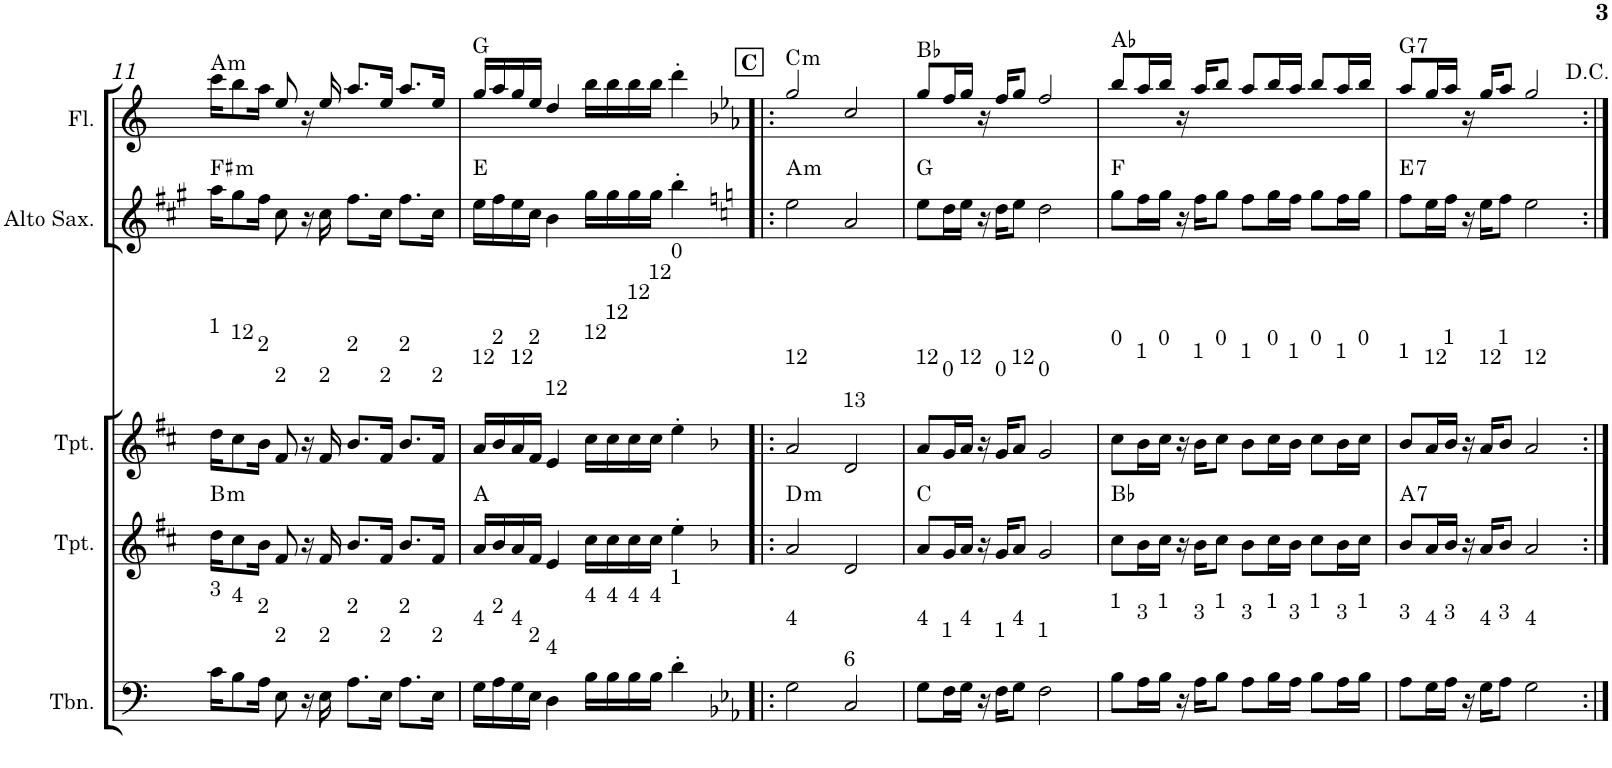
**kern	**kern	**harte	**kern	**kern	**harte	**kern	**harte
*part5	*part4	*part4	*part3	*part2	*part2	*part1	*part1
*staff5	*staff4	*	*staff3	*staff2	*	*staff1	*
*I"C clavF	*I"Bb	*	*I"Bb - Pirata	*I"Eb	*	*I"C clavG	*
!!LO:PB:g=z
*clefF4	*clefG2	*	*clefG2	*clefG2	*	*clefG2	*
*	*Trd1c2	*	*Trd1c2	*Trd5c9	*	*	*
*k[]	*k[f#c#]	*	*k[f#c#]	*k[f#c#g#]	*	*k[]	*
*C:	*D:	*	*D:	*A:	*	*C:	*
*M4/4	*M4/4	*	*M4/4	*M4/4	*	*M4/4	*
=11	=11	=11	=11	=11	=11	=11	=11
!	!	!	!LO:TX:a:t=1	!	!	!	!
!LO:TX:a:t=3	!	!LO:H:kt=m	!	!	!LO:H:kt=m	!	!LO:H:kt=m
16c\KL	16dd\KL	B:min	16dd\KL	16aa\KL	F#:min	16ccc\KL	A:min
!	!	!	!LO:TX:a:t=12	!	!	!	!
!LO:TX:a:t=4	!	!	!	!	!	!	!
8B\	8cc#\	.	8cc#\	8gg#\	.	8bb\	.
!	!	!	!LO:TX:a:t=2	!	!	!	!
!LO:TX:a:t=2	!	!	!	!	!	!	!
16A\Jk	16b\Jk	.	16b\Jk	16ff#\Jk	.	16aa\Jk	.
!	!	!	!LO:TX:a:t=2	!	!	!	!
!LO:TX:a:t=2	!	!	!	!	!	!	!
8E\	8f#/	.	8f#/	8cc#\	.	8ee/	.
16r	16r	.	16r	16r	.	16r	.
!	!	!	!LO:TX:a:t=2	!	!	!	!
!LO:TX:a:t=2	!	!	!	!	!	!	!
16E\	16f#/	.	16f#/	16cc#\	.	16ee/	.
!	!	!	!LO:TX:a:t=2	!	!	!	!
!LO:TX:a:t=2	!	!	!	!	!	!	!
8.A\L	8.b/L	.	8.b/L	8.ff#\L	.	8.aa/L	.
!	!	!	!LO:TX:a:t=2	!	!	!	!
!LO:TX:a:t=2	!	!	!	!	!	!	!
16E\Jk	16f#/Jk	.	16f#/Jk	16cc#\Jk	.	16ee/Jk	.
!	!	!	!LO:TX:a:t=2	!	!	!	!
!LO:TX:a:t=2	!	!	!	!	!	!	!
8.A\L	8.b/L	.	8.b/L	8.ff#\L	.	8.aa/L	.
!	!	!	!LO:TX:a:t=2	!	!	!	!
!LO:TX:a:t=2	!	!	!	!	!	!	!
16E\Jk	16f#/Jk	.	16f#/Jk	16cc#\Jk	.	16ee/Jk	.
=12	=12	=12	=12	=12	=12	=12	=12
!	!	!	!LO:TX:a:t=12	!	!	!	!
!LO:TX:a:t=4	!	!	!	!	!	!	!
16G\LL	16a/LL	A:maj	16a/LL	16ee\LL	E:maj	16gg/LL	G:maj
!	!	!	!LO:TX:a:t=2	!	!	!	!
!LO:TX:a:t=2	!	!	!	!	!	!	!
16A\	16b/	.	16b/	16ff#\	.	16aa/	.
!	!	!	!LO:TX:a:t=12	!	!	!	!
!LO:TX:a:t=4	!	!	!	!	!	!	!
16G\	16a/	.	16a/	16ee\	.	16gg/	.
!	!	!	!LO:TX:a:t=2	!	!	!	!
!LO:TX:a:t=2	!	!	!	!	!	!	!
16E\JJ	16f#/JJ	.	16f#/JJ	16cc#\JJ	.	16ee/JJ	.
!	!	!	!LO:TX:a:t=12	!	!	!	!
!LO:TX:a:t=4	!	!	!	!	!	!	!
4D\	4e/	.	4e/	4b\	.	4dd/	.
!	!	!	!LO:TX:a:t=12	!	!	!	!
!LO:TX:a:t=4	!	!	!	!	!	!	!
16B\LL	16cc#\LL	.	16cc#\LL	16gg#\LL	.	16bb\LL	.
!	!	!	!LO:TX:a:t=12	!	!	!	!
!LO:TX:a:t=4	!	!	!	!	!	!	!
16B\	16cc#\	.	16cc#\	16gg#\	.	16bb\	.
!	!	!	!LO:TX:a:t=12	!	!	!	!
!LO:TX:a:t=4	!	!	!	!	!	!	!
16B\	16cc#\	.	16cc#\	16gg#\	.	16bb\	.
!	!	!	!LO:TX:a:t=12	!	!	!	!
!LO:TX:a:t=4	!	!	!	!	!	!	!
16B\JJ	16cc#\JJ	.	16cc#\JJ	16gg#\JJ	.	16bb\JJ	.
!	!	!	!LO:TX:a:t=0	!	!	!	!
!LO:TX:a:t=1	!	!	!	!	!	!	!
4d'\	4ee'\	.	4ee'\	4bb'\	.	4ddd'\	.
!!LO:REH:place=s1:a:B:cj:t=C
=13!|:	=13!|:	=13!|:	=13!|:	=13!|:	=13!|:	=13!|:	=13!|:
*k[b-e-a-]	*k[b-]	*	*k[b-]	*k[]	*	*k[b-e-a-]	*
*E-:	*F:	*	*F:	*C:	*	*E-:	*
!	!	!	!LO:TX:a:t=12	!	!	!	!
!LO:TX:a:t=4	!	!LO:H:kt=m	!	!	!LO:H:kt=m	!	!LO:H:kt=m
2G\	2a/	D:min	2a/	2ee\	A:min	2gg/	C:min
!	!	!	!LO:TX:a:t=13	!	!	!	!
!LO:TX:a:t=6	!	!	!	!	!	!	!
2C/	2d/	.	2d/	2a/	.	2cc/	.
=14	=14	=14	=14	=14	=14	=14	=14
!	!	!	!LO:TX:a:t=12	!	!	!	!
!LO:TX:a:t=4	!	!	!	!	!	!	!
8G\L	8a/L	C:maj	8a/L	8ee\L	G:maj	8gg/L	Bb:maj
!	!	!	!LO:TX:a:t=0	!	!	!	!
!LO:TX:a:t=1	!	!	!	!	!	!	!
16F\L	16g/L	.	16g/L	16dd\L	.	16ff/L	.
!	!	!	!LO:TX:a:t=12	!	!	!	!
!LO:TX:a:t=4	!	!	!	!	!	!	!
16G\JJ	16a/JJ	.	16a/JJ	16ee\JJ	.	16gg/JJ	.
16r	16r	.	16r	16r	.	16r	.
!	!	!	!LO:TX:a:t=0	!	!	!	!
!LO:TX:a:t=1	!	!	!	!	!	!	!
16F\KL	16g/KL	.	16g/KL	16dd\KL	.	16ff/KL	.
!	!	!	!LO:TX:a:t=12	!	!	!	!
!LO:TX:a:t=4	!	!	!	!	!	!	!
8G\J	8a/J	.	8a/J	8ee\J	.	8gg/J	.
!	!	!	!LO:TX:a:t=0	!	!	!	!
!LO:TX:a:t=1	!	!	!	!	!	!	!
2F\	2g/	.	2g/	2dd\	.	2ff/	.
=15	=15	=15	=15	=15	=15	=15	=15
!	!	!	!LO:TX:a:t=0	!	!	!	!
!LO:TX:a:t=1	!	!	!	!	!	!	!
8B-\L	8cc\L	Bb:maj	8cc\L	8gg\L	F:maj	8bb-/L	Ab:maj
!	!	!	!LO:TX:a:t=1	!	!	!	!
!LO:TX:a:t=3	!	!	!	!	!	!	!
16A-\L	16b-\L	.	16b-\L	16ff\L	.	16aa-/L	.
!	!	!	!LO:TX:a:t=0	!	!	!	!
!LO:TX:a:t=1	!	!	!	!	!	!	!
16B-\JJ	16cc\JJ	.	16cc\JJ	16gg\JJ	.	16bb-/JJ	.
16r	16r	.	16r	16r	.	16r	.
!	!	!	!LO:TX:a:t=1	!	!	!	!
!LO:TX:a:t=3	!	!	!	!	!	!	!
16A-\KL	16b-\KL	.	16b-\KL	16ff\KL	.	16aa-/KL	.
!	!	!	!LO:TX:a:t=0	!	!	!	!
!LO:TX:a:t=1	!	!	!	!	!	!	!
8B-\J	8cc\J	.	8cc\J	8gg\J	.	8bb-/J	.
!	!	!	!LO:TX:a:t=1	!	!	!	!
!LO:TX:a:t=3	!	!	!	!	!	!	!
8A-\L	8b-\L	.	8b-\L	8ff\L	.	8aa-/L	.
!	!	!	!LO:TX:a:t=0	!	!	!	!
!LO:TX:a:t=1	!	!	!	!	!	!	!
16B-\L	16cc\L	.	16cc\L	16gg\L	.	16bb-/L	.
!	!	!	!LO:TX:a:t=1	!	!	!	!
!LO:TX:a:t=3	!	!	!	!	!	!	!
16A-\JJ	16b-\JJ	.	16b-\JJ	16ff\JJ	.	16aa-/JJ	.
!	!	!	!LO:TX:a:t=0	!	!	!	!
!LO:TX:a:t=1	!	!	!	!	!	!	!
8B-\L	8cc\L	.	8cc\L	8gg\L	.	8bb-/L	.
!	!	!	!LO:TX:a:t=1	!	!	!	!
!LO:TX:a:t=3	!	!	!	!	!	!	!
16A-\L	16b-\L	.	16b-\L	16ff\L	.	16aa-/L	.
!	!	!	!LO:TX:a:t=0	!	!	!	!
!LO:TX:a:t=1	!	!	!	!	!	!	!
16B-\JJ	16cc\JJ	.	16cc\JJ	16gg\JJ	.	16bb-/JJ	.
=16	=16	=16	=16	=16	=16	=16	=16
!	!	!	!LO:TX:a:t=1	!	!	!	!
!LO:TX:a:t=3	!	!LO:H:kt=7	!	!	!LO:H:kt=7	!	!LO:H:kt=7
8A-\L	8b-/L	A:7	8b-/L	8ff\L	E:7	8aa-/L	G:7
!	!	!	!LO:TX:a:t=12	!	!	!	!
!LO:TX:a:t=4	!	!	!	!	!	!	!
16G\L	16a/L	.	16a/L	16ee\L	.	16gg/L	.
!	!	!	!LO:TX:a:t=1	!	!	!	!
!LO:TX:a:t=3	!	!	!	!	!	!	!
16A-\JJ	16b-/JJ	.	16b-/JJ	16ff\JJ	.	16aa-/JJ	.
16r	16r	.	16r	16r	.	16r	.
!	!	!	!LO:TX:a:t=12	!	!	!	!
!LO:TX:a:t=4	!	!	!	!	!	!	!
16G\KL	16a/KL	.	16a/KL	16ee\KL	.	16gg/KL	.
!	!	!	!LO:TX:a:t=1	!	!	!	!
!LO:TX:a:t=3	!	!	!	!	!	!	!
8A-\J	8b-/J	.	8b-/J	8ff\J	.	8aa-/J	.
!	!	!	!LO:TX:a:t=12	!	!	!	!
!LO:TX:a:t=4	!	!	!	!	!	!	!
2G\	2a/	.	2a/	2ee\	.	2gg/	.
=:|!	=:|!	=:|!	=:|!	=:|!	=:|!	=:|!	=:|!
*-	*-	*-	*-	*-	*-	*-	*-
